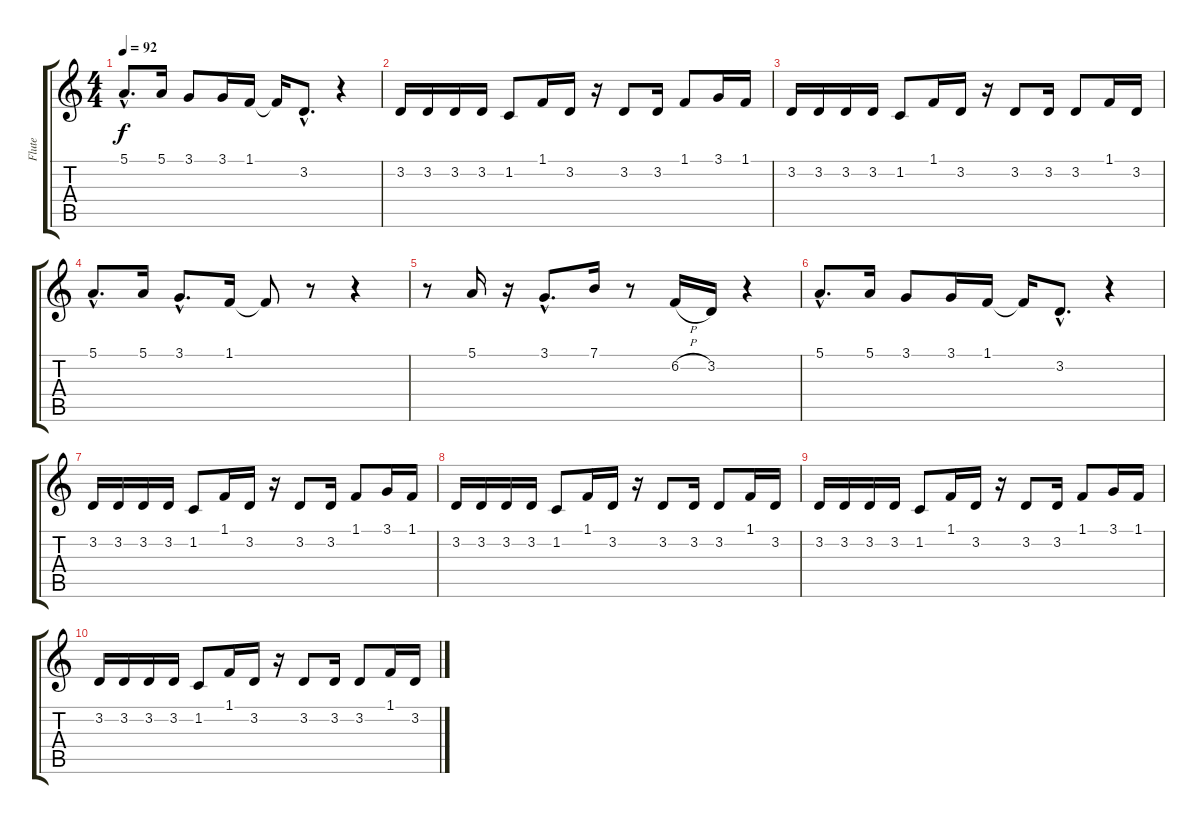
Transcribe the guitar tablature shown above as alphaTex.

\track ("Flute" "Flute") {instrument flute}
\staff {score tabs}
\tuning (E4 B3 G3 D3 A2 E2) {hide}
\ts (4 4)
\tempo 92
\clef g2
\ks c
5.1{hac}.8{d dy f} 5.1.16 3.1.8 3.1.16 1.1.16 1.1{t}.16 3.2{hac}.8{d} r.4 |
3.2.16 3.2.16 3.2.16 3.2.16 1.2.8 1.1.16 3.2.16 r.16 3.2.8 3.2.16 1.1.8 3.1.16 1.1.16 |
3.2.16 3.2.16 3.2.16 3.2.16 1.2.8 1.1.16 3.2.16 r.16 3.2.8 3.2.16 3.2.8 1.1.16 3.2.16 |
5.1{hac}.8{d} 5.1.16 3.1{hac}.8{d} 1.1.16 1.1{t}.8 r.8 r.4 |
r.8 5.1.16 r.16 3.1{hac}.8{d} 7.1.16 r.8 6.2{h}.16 3.2.16 r.4 |
5.1{hac}.8{d} 5.1.16 3.1.8 3.1.16 1.1.16 1.1{t}.16 3.2{hac}.8{d} r.4 |
3.2.16 3.2.16 3.2.16 3.2.16 1.2.8 1.1.16 3.2.16 r.16 3.2.8 3.2.16 1.1.8 3.1.16 1.1.16 |
3.2.16 3.2.16 3.2.16 3.2.16 1.2.8 1.1.16 3.2.16 r.16 3.2.8 3.2.16 3.2.8 1.1.16 3.2.16 |
3.2.16 3.2.16 3.2.16 3.2.16 1.2.8 1.1.16 3.2.16 r.16 3.2.8 3.2.16 1.1.8 3.1.16 1.1.16 |
3.2.16 3.2.16 3.2.16 3.2.16 1.2.8 1.1.16 3.2.16 r.16 3.2.8 3.2.16 3.2.8 1.1.16 3.2.16
